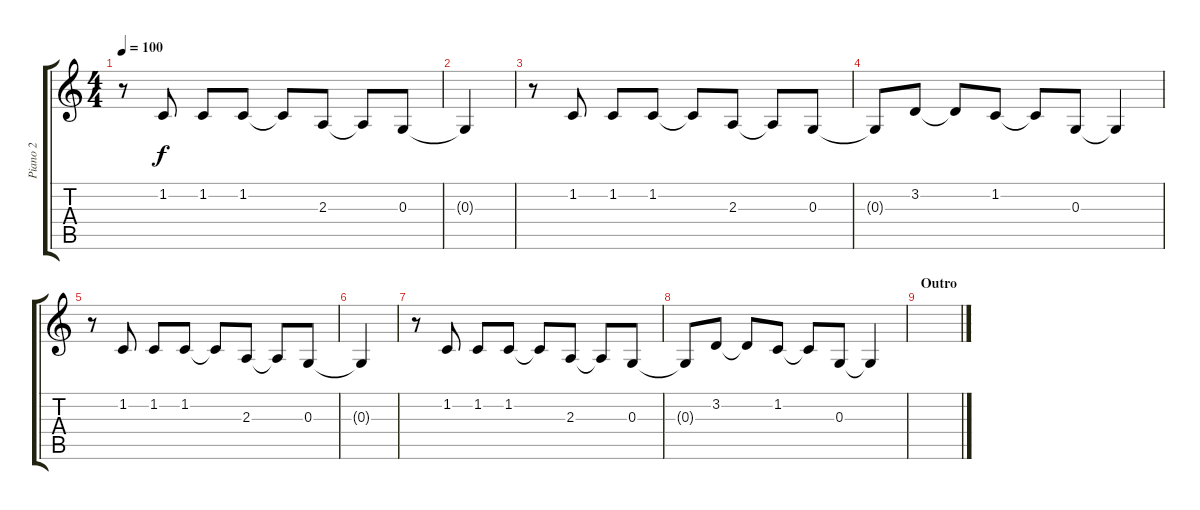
\track ("Piano 2" "Piano 2") {instrument acousticgrandpiano}
\staff {score tabs}
\tuning (E4 B3 G3 D3 A2 E2) {hide}
\ts (4 4)
\tempo 100
\clef g2
\ks c
r.8{dy f} 1.2.8 1.2.8 1.2.8 1.2{t}.8 2.3.8 2.3{t}.8 0.3.8 |
0.3{t}.4 |
r.8 1.2.8 1.2.8 1.2.8 1.2{t}.8 2.3.8 2.3{t}.8 0.3.8 |
0.3{t}.8 3.2.8 3.2{t}.8 1.2.8 1.2{t}.8 0.3.8 0.3{t}.4 |
r.8 1.2.8 1.2.8 1.2.8 1.2{t}.8 2.3.8 2.3{t}.8 0.3.8 |
0.3{t}.4 |
r.8 1.2.8 1.2.8 1.2.8 1.2{t}.8 2.3.8 2.3{t}.8 0.3.8 |
0.3{t}.8 3.2.8 3.2{t}.8 1.2.8 1.2{t}.8 0.3.8 0.3{t}.4 |
\section ("" "Outro")
